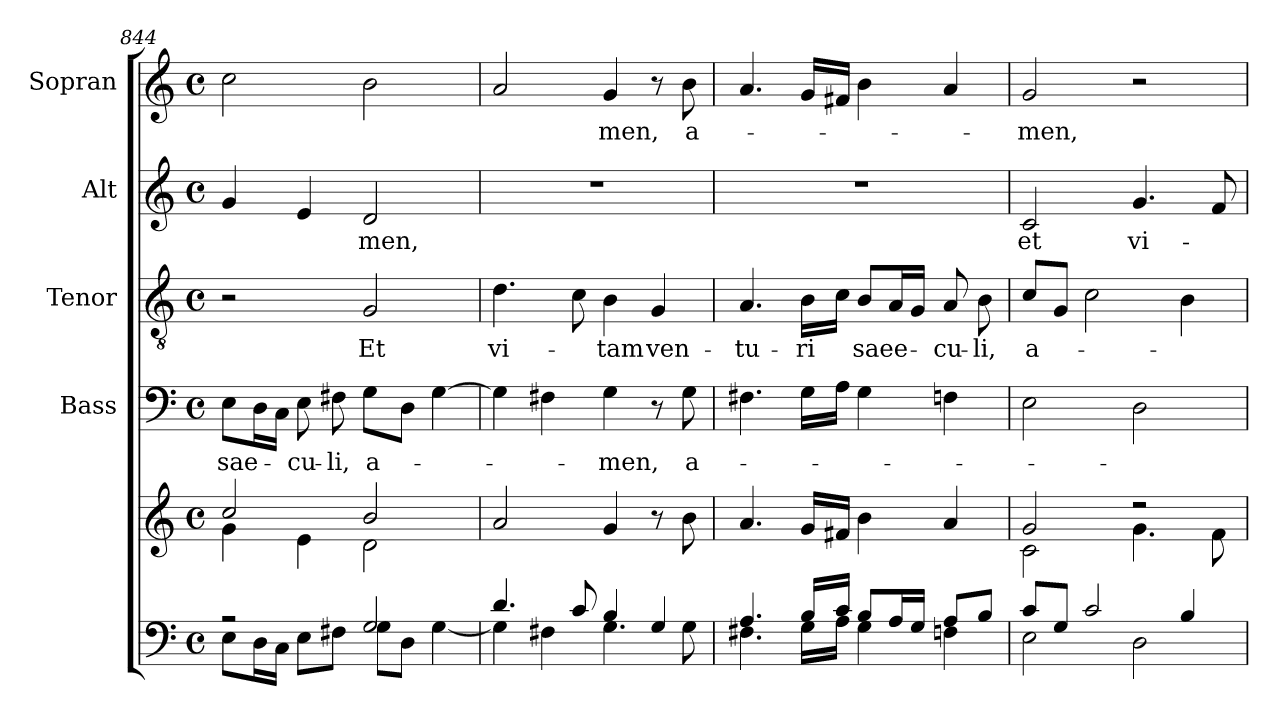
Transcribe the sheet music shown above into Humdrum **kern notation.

**kern	**kern	**kern	**text	**kern	**text	**kern	**text	**kern	**text
*part5	*part5	*part4	*part4	*part3	*part3	*part2	*part2	*part1	*part1
*staff6	*staff5	*staff4	*staff4	*staff3	*staff3	*staff2	*staff2	*staff1	*staff1
*	*	*I"Bass	*	*I"Tenor	*	*I"Alt	*	*I"Sopran	*
*	*	*I'B.	*	*I'T.	*	*I'A.	*	*I'S.	*
*clefF4	*clefG2	*clefF4	*	*clefGv2	*	*clefG2	*	*clefG2	*
*k[]	*k[]	*k[]	*	*k[]	*	*k[]	*	*k[]	*
*C:	*C:	*C:	*	*C:	*	*C:	*	*C:	*
*M4/4	*M4/4	*M4/4	*	*M4/4	*	*M4/4	*	*M4/4	*
*met(c)	*met(c)	*met(c)	*	*met(c)	*	*met(c)	*	*met(c)	*
=844	=844	=844	=844	=844	=844	=844	=844	=844	=844
*^	*^	*	*	*	*	*	*	*	*
!	!	!	!	!	!LO:LY:b	!	!	!	!	!	!
2rB	8E\L	2cc/	4g\	8E\L	sae-	2r	.	4g/	.	2cc\	.
.	16D\L	.	.	16D\L	.	.	.	.	.	.	.
.	16C\JJ	.	.	16C\JJ	.	.	.	.	.	.	.
!	!	!	!	!	!LO:LY:b	!	!	!	!	!	!
.	8E\L	.	4e\	8E\	-cu-	.	.	4e/	.	.	.
!	!	!	!	!	!LO:LY:b	!	!	!	!	!	!
.	8F#X\J	.	.	8F#X\	-li,	.	.	.	.	.	.
!	!	!	!	!	!LO:LY:b	!	!LO:LY:b	!	!LO:LY:b	!	!
2G/	8G\L	2b/	2d\	8G\L	a-	2G/	Et	2d/	-men,	2b\	.
.	8D\J	.	.	8D\J	.	.	.	.	.	.	.
.	[<4G\	.	.	[4G\	.	.	.	.	.	.	.
*	*	*v	*v	*	*	*	*	*	*	*	*
=845	=845	=845	=845	=845	=845	=845	=845	=845	=845	=845
!	!	!	!	!	!	!LO:LY:b	!	!	!	!
4.d/	4G\]	2a/	4G\]	.	4.d\	vi-	1r	.	2a/	.
.	4F#X\	.	4F#X\	.	.	.	.	.	.	.
8c/	.	.	.	.	8c\	.	.	.	.	.
!	!	!	!	!LO:LY:b	!	!LO:LY:b	!	!	!	!LO:LY:b
4B/	4.G\	4g/	4G\	-men,	4B\	-tam	.	.	4g/	-men,
!	!	!	!	!	!	!LO:LY:b	!	!	!	!
4G/	.	8r	8r	.	4G/	ven-	.	.	8r	.
!	!	!	!	!LO:LY:b	!	!	!	!	!	!LO:LY:b
.	8G\	8b\	8G\	a-	.	.	.	.	8b\	a-
=846	=846	=846	=846	=846	=846	=846	=846	=846	=846	=846
!	!	!	!	!	!	!LO:LY:b	!	!	!	!
4.A/	4.F#X\	4.a/	4.F#X\	.	4.A/	-tu-	1r	.	4.a/	.
!	!	!	!	!	!	!LO:LY:b	!	!	!	!
16B/LL	16G\LL	16g/LL	16G\LL	.	16B\LL	-ri	.	.	16g/LL	.
16c/JJ	16A\JJ	16f#X/JJ	16A\JJ	.	16c\JJ	.	.	.	16f#X/JJ	.
!	!	!	!	!	!	!LO:LY:b	!	!	!	!
8B/L	4G\	4b\	4G\	.	8B/L	saee-	.	.	4b\	.
16A/L	.	.	.	.	16A/L	.	.	.	.	.
16G/JJ	.	.	.	.	16G/JJ	.	.	.	.	.
!	!	!	!	!	!	!LO:LY:b	!	!	!	!
8A/L	4Fn\	4a/	4Fn\	.	8A/	-cu-	.	.	4a/	.
!	!	!	!	!	!	!LO:LY:b	!	!	!	!
8B/J	.	.	.	.	8B\	-li,	.	.	.	.
=847	=847	=847	=847	=847	=847	=847	=847	=847	=847	=847
*	*	*^	*	*	*	*	*	*	*	*
!	!	!	!	!	!	!	!LO:LY:b	!	!LO:LY:b	!	!LO:LY:b
8c/L	2E\	2g/	2c\	2E\	.	8c/L	a-	2c/	et	2g/	-men,
8G/J	.	.	.	.	.	8G/J	.	.	.	.	.
2c/	.	.	.	.	.	2c\	.	.	.	.	.
!	!	!	!	!	!	!	!	!	!LO:LY:b	!	!
.	2D\	2r	4.g\	2D\	.	.	.	4.g/	vi-	2r	.
4B/	.	.	.	.	.	4B\	.	.	.	.	.
.	.	.	8f\	.	.	.	.	8f/	.	.	.
*v	*v	*	*	*	*	*	*	*	*	*	*
*	*v	*v	*	*	*	*	*	*	*	*
=	=	=	=	=	=	=	=	=	=
*-	*-	*-	*-	*-	*-	*-	*-	*-	*-
